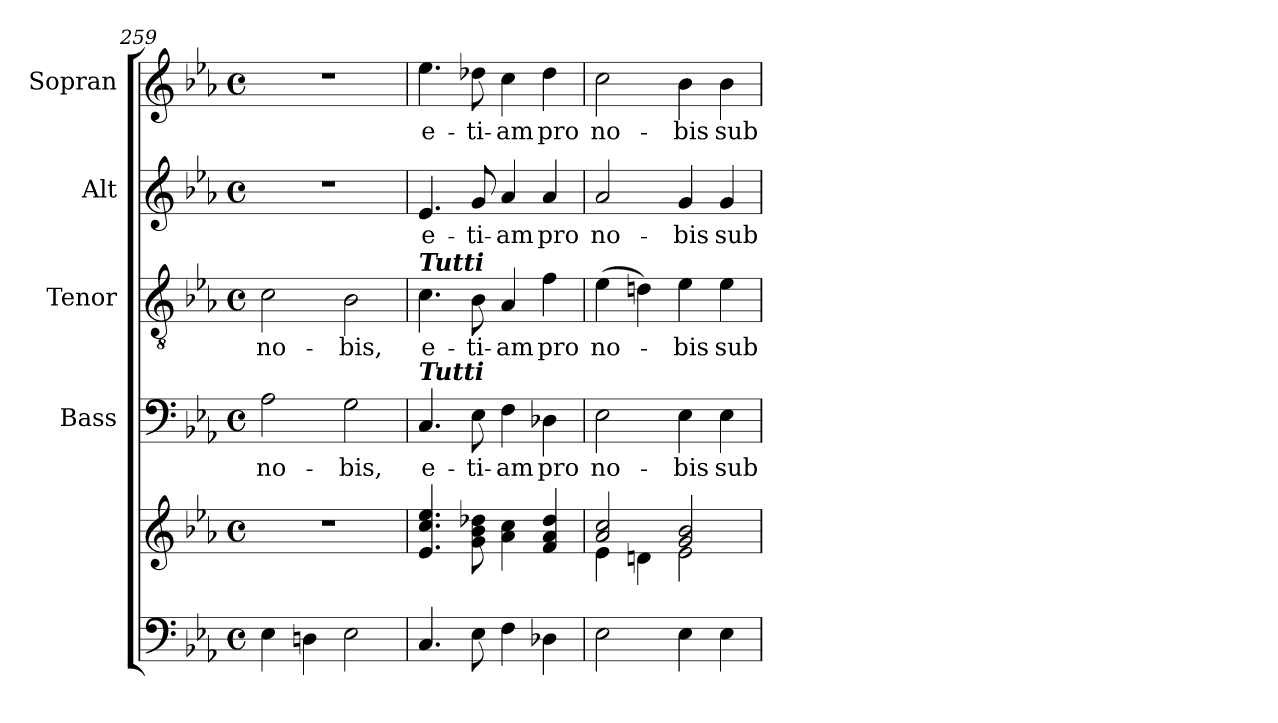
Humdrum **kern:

**kern	**kern	**kern	**text	**kern	**text	**kern	**text	**kern	**text
*part5	*part5	*part4	*part4	*part3	*part3	*part2	*part2	*part1	*part1
*staff6	*staff5	*staff4	*staff4	*staff3	*staff3	*staff2	*staff2	*staff1	*staff1
*	*	*I"Bass	*	*I"Tenor	*	*I"Alt	*	*I"Sopran	*
*	*	*I'B.	*	*I'T.	*	*I'A.	*	*I'S.	*
*clefF4	*clefG2	*clefF4	*	*clefGv2	*	*clefG2	*	*clefG2	*
*k[b-e-a-]	*k[b-e-a-]	*k[b-e-a-]	*	*k[b-e-a-]	*	*k[b-e-a-]	*	*k[b-e-a-]	*
*E-:	*E-:	*E-:	*	*E-:	*	*E-:	*	*E-:	*
*M4/4	*M4/4	*M4/4	*	*M4/4	*	*M4/4	*	*M4/4	*
*met(c)	*met(c)	*met(c)	*	*met(c)	*	*met(c)	*	*met(c)	*
=259	=259	=259	=259	=259	=259	=259	=259	=259	=259
!	!	!	!LO:LY:b	!	!LO:LY:b	!	!	!	!
4E-\	1r	2A-\	no-	2c\	no-	1r	.	1r	.
4Dn\	.	.	.	.	.	.	.	.	.
!	!	!	!LO:LY:b	!	!LO:LY:b	!	!	!	!
2E-\	.	2G\	-bis,	2B-\	-bis,	.	.	.	.
!!LO:LB:g=z
=260	=260	=260	=260	=260	=260	=260	=260	=260	=260
!	!	!	!	!LO:TX:a:Bi:t=Tutti	!	!	!	!	!
!	!	!LO:TX:a:Bi:t=Tutti	!	!	!	!	!	!	!
!	!	!	!LO:LY:b	!	!LO:LY:b	!	!LO:LY:b	!	!LO:LY:b
4.C/	4.e-/ 4.cc/ 4.ee-/	4.C/	e-	4.c\	e-	4.e-/	e-	4.ee-\	e-
!	!	!	!LO:LY:b	!	!LO:LY:b	!	!LO:LY:b	!	!LO:LY:b
8E-\	8g\ 8b-\ 8dd-X\	8E-\	-ti-	8B-\	-ti-	8g/	-ti-	8dd-X\	-ti-
!	!	!	!LO:LY:b	!	!LO:LY:b	!	!LO:LY:b	!	!LO:LY:b
4F\	4a-\ 4cc\	4F\	-am	4A-/	-am	4a-/	-am	4cc\	-am
!	!	!	!LO:LY:b	!	!LO:LY:b	!	!LO:LY:b	!	!LO:LY:b
4D-X\	4f/ 4a-/ 4dd-/	4D-X\	pro	4f\	pro	4a-/	pro	4dd-\	pro
=261	=261	=261	=261	=261	=261	=261	=261	=261	=261
*	*^	*	*	*	*	*	*	*	*
!	!	!	!	!LO:LY:b	!	!LO:LY:b	!	!LO:LY:b	!	!LO:LY:b
2E-\	2a-/ 2cc/	4e-\	2E-\	no-	(>4e-\	no-	2a-/	no-	2cc\	no-
.	.	4dn\	.	.	4dn\)	.	.	.	.	.
!	!	!	!	!LO:LY:b	!	!LO:LY:b	!	!LO:LY:b	!	!LO:LY:b
4E-\	2g/ 2b-/	2e-\	4E-\	-bis	4e-\	-bis	4g/	-bis	4b-\	-bis
!	!	!	!	!LO:LY:b	!	!LO:LY:b	!	!LO:LY:b	!	!LO:LY:b
4E-\	.	.	4E-\	sub	4e-\	sub	4g/	sub	4b-\	sub
*	*v	*v	*	*	*	*	*	*	*	*
=	=	=	=	=	=	=	=	=	=
*-	*-	*-	*-	*-	*-	*-	*-	*-	*-
